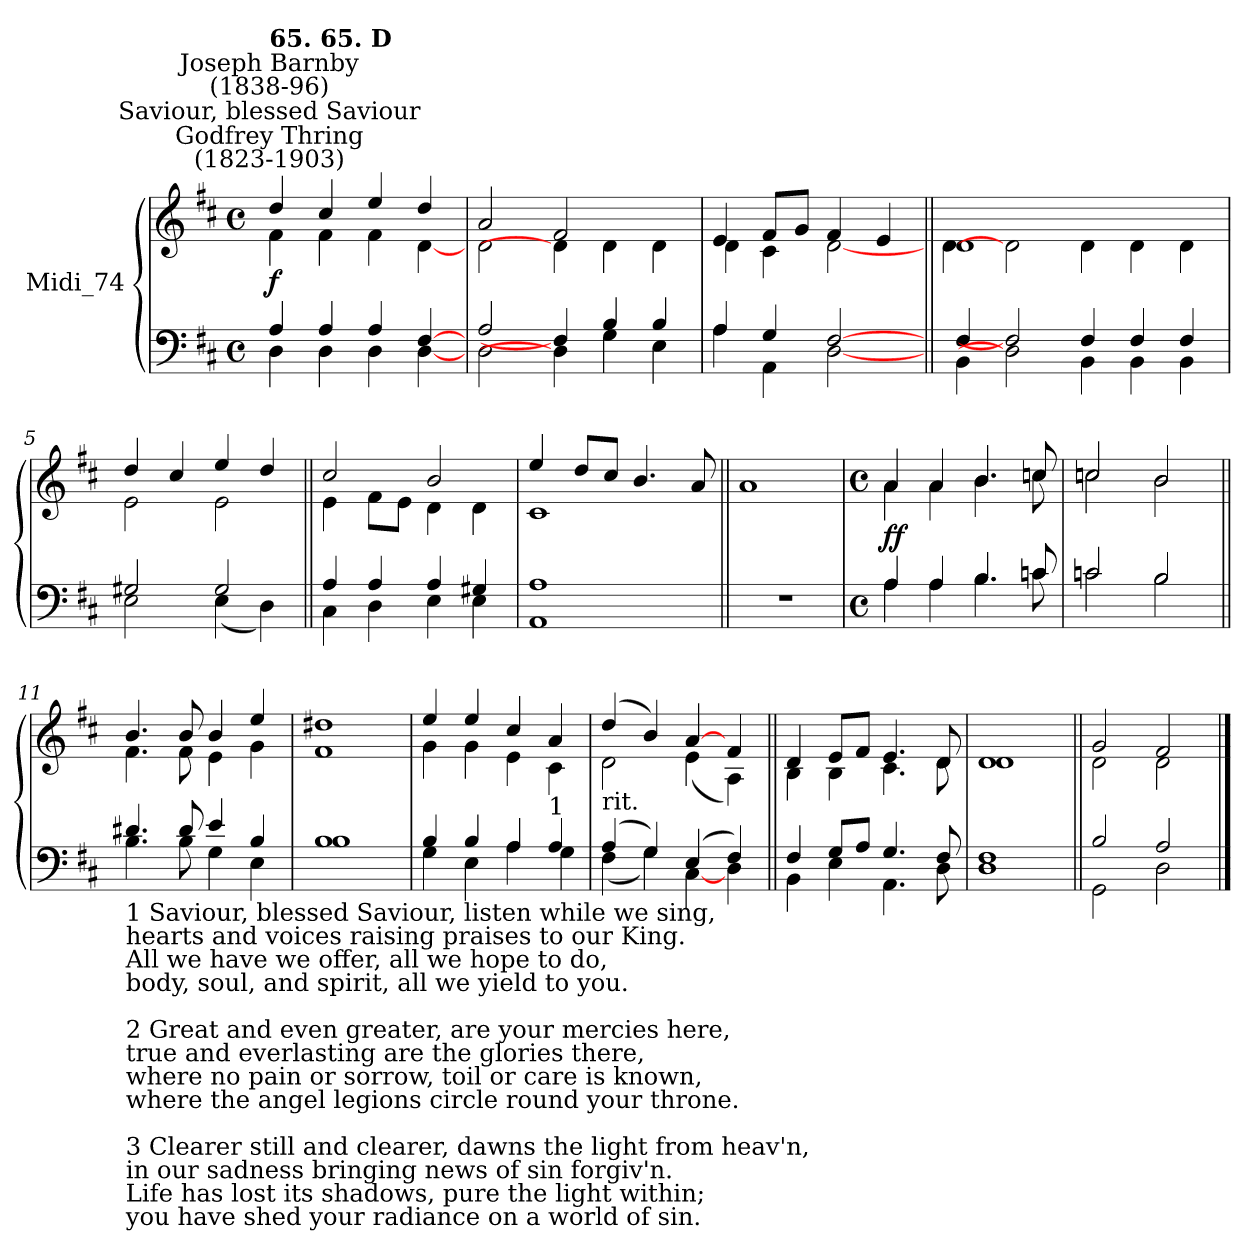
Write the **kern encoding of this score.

**kern	**kern	**dynam
*part2	*part1	*part1
*staff2	*staff1	*staff1
*I"Midi_74	*I"Midi_74	*
*clefF4	*clefG2	*
*k[f#c#]	*k[f#c#]	*
*D:	*D:	*
*M4/4	*M4/4	*
*met(c)	*met(c)	*
=1	=1	=1
*^	*^	*
4qqA/yy	4qqD\yy	.	4qqf#\yy	.
!	!	!LO:TX:a:cj:t=Godfrey Thring\n(1823-1903)	!	!
!	!	!LO:TX:a:cj:t=Saviour, blessed Saviour	!	!
!	!	!LO:TX:a:cj:t=Joseph Barnby\n(1838-96)	!	!
!	!	!LO:TX:a:B:t=65. 65. D	!	!
!	!	!	!	!LO:DY:b
4A/	4D\	4dd/	4f#\	f
4A/	4D\	4cc#/	4f#\	.
4A/	4D\	4ee/	4f#\	.
[4F#/	[4D\	4dd/	[4d\	.
=2	=2	=2	=2	=2
2A/	2D\	2a/	2d\	.
4F#/]	4D\]	2f#/	4d\]	.
4B/	4G\	.	4d\	.
4B/	4E\	4ryy	4d\	.
=3	=3	=3	=3	=3
4A/	4A\	4e/	4d\	.
4G/	4AA\	8f#/L	4c#\	.
.	.	8g/J	.	.
[2F#/	[2D\	4f#/	[2d\	.
.	.	4e/	.	.
=4||	=4||	=4||	=4||	=4||
4F#/	4BB\	1d/	4d\	.
2F#/]	2D\]	.	2d\]	.
4F#/	4BB\	.	4d\	.
4F#/	4BB\	2ryy	4d\	.
4F#/	4BB\	.	4d\	.
=5	=5	=5	=5	=5
2G#X/	2E\	4dd/	2e\	.
.	.	4cc#/	.	.
2G#/	(<4E\	4ee/	2e\	.
.	4D\)	4dd/	.	.
=6||	=6||	=6||	=6||	=6||
4A/	4C#\	2cc#/	4e\	.
4A/	4D\	.	8f#\L	.
.	.	.	8e\J	.
4A/	4E\	2b/	4d\	.
4G#X/	4E\	.	4d\	.
=7	=7	=7	=7	=7
1A/	1AA\	4ee/	1c#\	.
.	.	8dd/L	.	.
.	.	8cc#/J	.	.
.	.	4.b/	.	.
.	.	8a/	.	.
*v	*v	*	*	*
*	*v	*v	*
=8||	=8||	=8||
1r	1a/	.
!!LO:LB:g=z
=9	=9	=9
*M4/4	*M4/4	*
*met(c)	*met(c)	*
*^	*^	*
!	!	!	!	!LO:DY:b
4A/	4A\	4a/	4a\	ff
4A/	4A\	4a/	4a\	.
4.B/	4.B\	4.b/	4.b\	.
8cn/	8cn\	8ccn/	8ccn\	.
=10	=10	=10	=10	=10
2cn/	2cn\	2ccn/	2ccn\	.
2B/	2B\	2b/	2b\	.
=11||	=11||	=11||	=11||	=11||
!LO:TX:b:t=1 Saviour, blessed Saviour, listen while we sing,\nhearts and voices raising praises to our King.\nAll we have we offer, all we hope to do,\nbody, soul, and spirit, all we yield to you.\n\n2 Great and even greater, are your mercies here,\ntrue and everlasting are the glories there,\nwhere no pain or sorrow, toil or care is known,\nwhere the angel legions circle round your throne. \n\n3 Clearer still and clearer, dawns the light from heav'n,\nin our sadness bringing news of sin forgiv'n.\nLife has lost its shadows, pure the light within;\nyou have shed your radiance on a world of sin.	!	!	!	!
4.d#X/	4.B\	4.b/	4.f#\	.
8d#/	8B\	8b/	8f#\	.
4e/	4G\	4b/	4e\	.
4B/	4E\	4ee/	4g\	.
=12	=12	=12	=12	=12
1B/	1B\	1dd#X/	1f#\	.
=13	=13	=13	=13	=13
4B/	4G\	4ee/	4g\	.
4B/	4E\	4ee/	4g\	.
4A/	4A\	4cc#/	4e\	.
!	!	!LO:TX:b:t=1	!	!
4A/	4G\	4a/	4c#\	.
=14	=14	=14	=14	=14
!	!	!LO:TX:b:t=rit.	!	!
(>4A/	(<4F#\	(>4dd/	2d\	.
4G/)	4G\)	4b/)	.	.
(>4E/	[4C#\	[4a/	(4e\	.
4F#/)	4D\	4f#/	4A\)	.
=15||	=15||	=15||	=15||	=15||
4F#/	4BB\	4d/	4B\	.
8G/L	4E\	8e/L	4B\	.
8A/J	.	8f#/J	.	.
4.G/	4.AA\	4.e/	4.c#\	.
8F#/	8D\	8d/	8d\	.
=16	=16	=16	=16	=16
1F#/	1D\	1d/	1d\	.
=17||	=17||	=17||	=17||	=17||
2B/	2GG\	2g/	2d\	.
2A/	2D\	2f#/	2d\	.
*v	*v	*	*	*
*	*v	*v	*
==	==	==
*-	*-	*-
